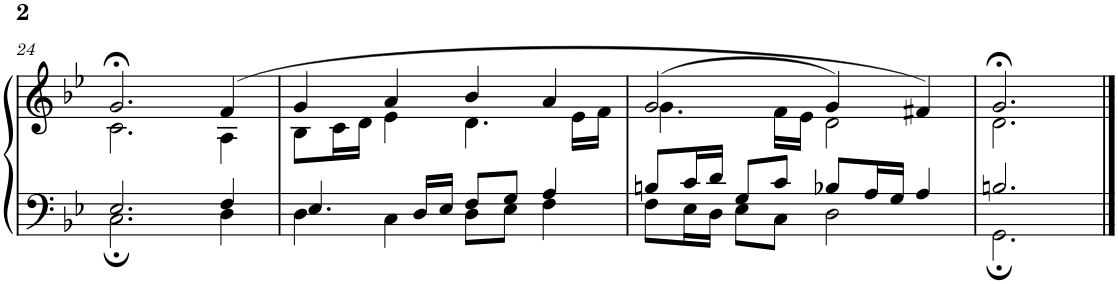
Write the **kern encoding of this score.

**kern	**kern
*part1	*part1
*staff2	*staff1
*I"S,A	*
!!LO:PB:g=z
*clefF4	*clefG2
*k[b-e-]	*k[b-e-]
*M4/4	*M4/4
*met(c)	*met(c)
=24	=24
*^	*^
2.E-/	2.C;\	2.g;</	2.c\
4F/	4D\	(>4f/	4A\
=25	=25	=25	=25
4.E-/	4D\	4g/	8B-\L
.	.	.	16c\L
.	.	.	16d\JJ
.	4C\	4a/	4e-\
16D/LL	.	.	.
16E-/JJ	.	.	.
8F/L	8D\L	4b-/	4.d\
8G/J	8E-\J	.	.
4A/	4F\	4a/	.
.	.	.	16e-\LL
.	.	.	16f\JJ
=26	=26	=26	=26
8Bn/L	8F\L	(>2g/	4.g\
16c/L	16E-\L	.	.
16d/JJ	16D\JJ	.	.
8G/L	8E-\L	.	.
8c/J	8C\J	.	16f\LL
.	.	.	16e-\JJ
8B-X/L	2D\	4g/)	2d\
16A/L	.	.	.
16G/JJ	.	.	.
4A/	.	4f#X/)	.
=27	=27	=27	=27
2.Bn/	2.GG;\	2.g;</	2.d\
*v	*v	*	*
*	*v	*v
==	==
*-	*-
